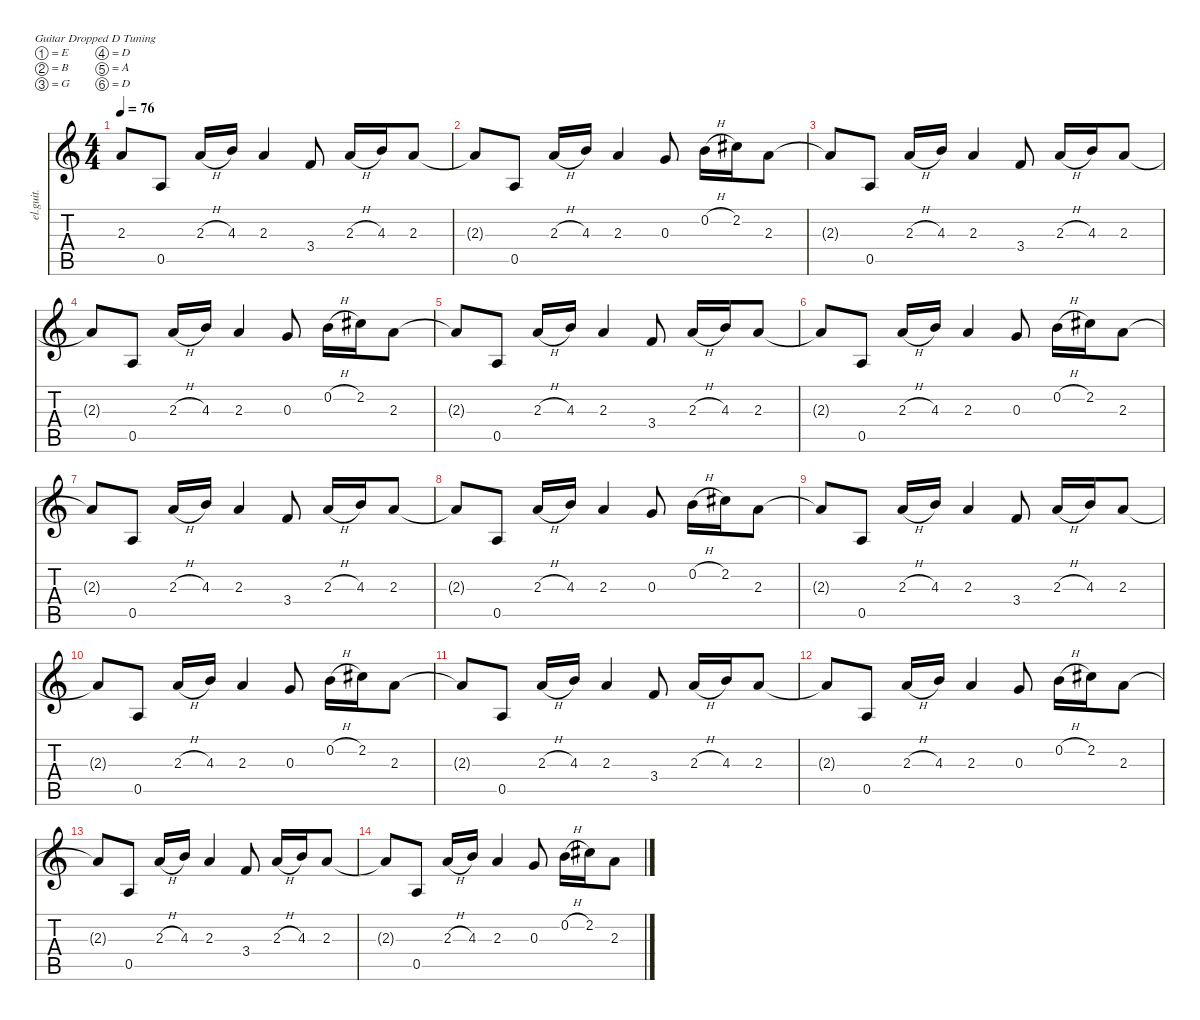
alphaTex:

\defaultSystemsLayout 4
\hideDynamics
\bracketExtendMode nobrackets
\track ("Fill Guitar #1" "el.guit.") {instrument electricguitarclean}
\staff {score tabs}
\tuning (E4 B3 G3 D3 A2 D2)
\ts (4 4)
\tempo 76
\clef g2
\ks c
2.3{t}.8{dy f} 0.5.8 2.3{h}.16 4.3.16 2.3.4 3.4.8 2.3{h}.16 4.3.16 2.3.8 |
2.3{t}.8 0.5.8 2.3{h}.16 4.3.16 2.3.4 0.3.8 0.2{h}.16 2.2{acc #}.16 2.3.8 |
2.3{t}.8 0.5.8 2.3{h}.16 4.3.16 2.3.4 3.4.8 2.3{h}.16 4.3.16 2.3.8 |
2.3{t}.8 0.5.8 2.3{h}.16 4.3.16 2.3.4 0.3.8 0.2{h}.16 2.2{acc #}.16 2.3.8 |
2.3{t}.8 0.5.8 2.3{h}.16 4.3.16 2.3.4 3.4.8 2.3{h}.16 4.3.16 2.3.8 |
2.3{t}.8 0.5.8 2.3{h}.16 4.3.16 2.3.4 0.3.8 0.2{h}.16 2.2{acc #}.16 2.3.8 |
2.3{t}.8 0.5.8 2.3{h}.16 4.3.16 2.3.4 3.4.8 2.3{h}.16 4.3.16 2.3.8 |
2.3{t}.8 0.5.8 2.3{h}.16 4.3.16 2.3.4 0.3.8 0.2{h}.16 2.2{acc #}.16 2.3.8 |
2.3{t}.8 0.5.8 2.3{h}.16 4.3.16 2.3.4 3.4.8 2.3{h}.16 4.3.16 2.3.8 |
2.3{t}.8 0.5.8 2.3{h}.16 4.3.16 2.3.4 0.3.8 0.2{h}.16 2.2{acc #}.16 2.3.8 |
2.3{t}.8 0.5.8 2.3{h}.16 4.3.16 2.3.4 3.4.8 2.3{h}.16 4.3.16 2.3.8 |
2.3{t}.8 0.5.8 2.3{h}.16 4.3.16 2.3.4 0.3.8 0.2{h}.16 2.2{acc #}.16 2.3.8 |
2.3{t}.8 0.5.8 2.3{h}.16 4.3.16 2.3.4 3.4.8 2.3{h}.16 4.3.16 2.3.8 |
2.3{t}.8 0.5.8 2.3{h}.16 4.3.16 2.3.4 0.3.8 0.2{h}.16 2.2{acc #}.16 2.3.8
